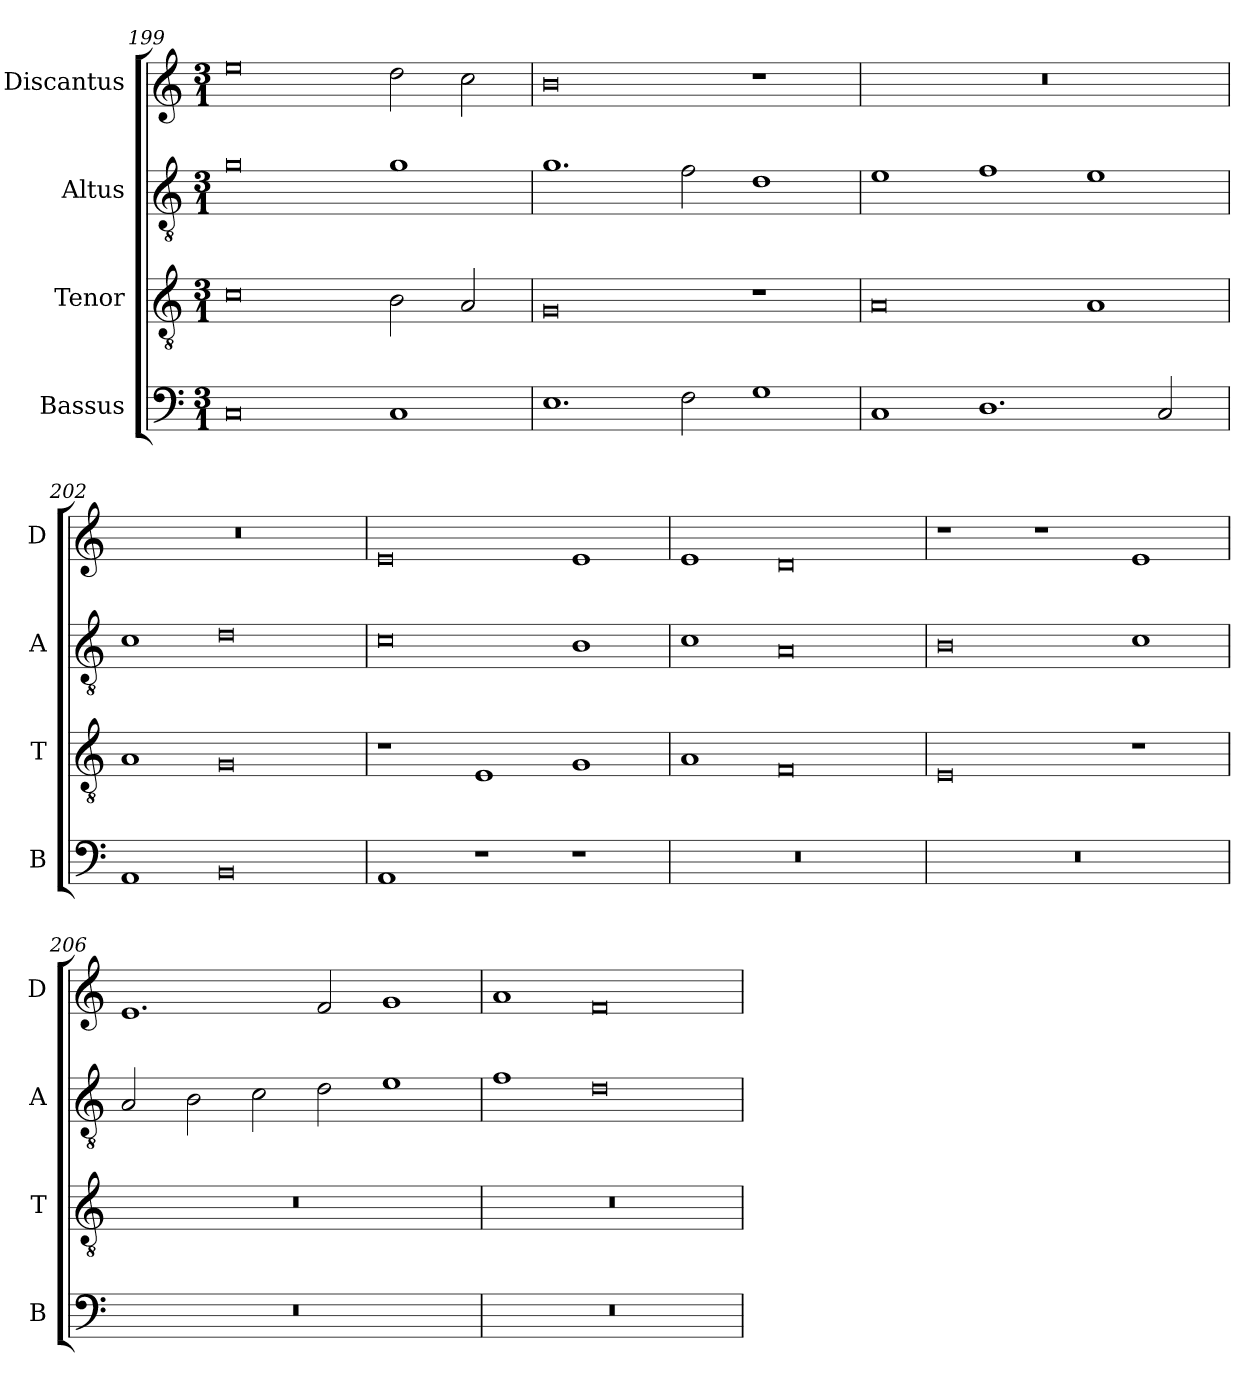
**kern	**kern	**kern	**kern
*part4	*part3	*part2	*part1
*staff4	*staff3	*staff2	*staff1
*I"Bassus	*I"Tenor	*I"Altus	*I"Discantus
*I'B	*I'T	*I'A	*I'D
*clefF4	*clefGv2	*clefGv2	*clefG2
*k[]	*k[]	*k[]	*k[]
*M3/1	*M3/1	*M3/1	*M3/1
=199	=199	=199	=199
0C	0c	0g	0ee
1C	2B\	1g	2dd\
.	2A/	.	2cc\
=200	=200	=200	=200
1.E	0G	1.g	0b
2F\	.	2f\	.
1G	1r	1d	1r
=201	=201	=201	=201
1C	0A	1e	0.r
1.D	.	1f	.
.	1A	1e	.
2C/	.	.	.
=202	=202	=202	=202
1AA	1A	1c	0.r
0BB	0G	0d	.
=203	=203	=203	=203
1AA	1r	0c	0e
1r	1E	.	.
1r	1G	1B	1e
=204	=204	=204	=204
0.r	1A	1c	1e
.	0F	0A	0d
=205	=205	=205	=205
0.r	0E	0B	1r
.	.	.	1r
.	1r	1c	1e
=206	=206	=206	=206
0.r	0.r	2A/	1.e
.	.	2B\	.
.	.	2c\	.
.	.	2d\	2f/
.	.	1e	1g
=207	=207	=207	=207
0.r	0.r	1f	1a
.	.	0d	0f
=	=	=	=
*-	*-	*-	*-
